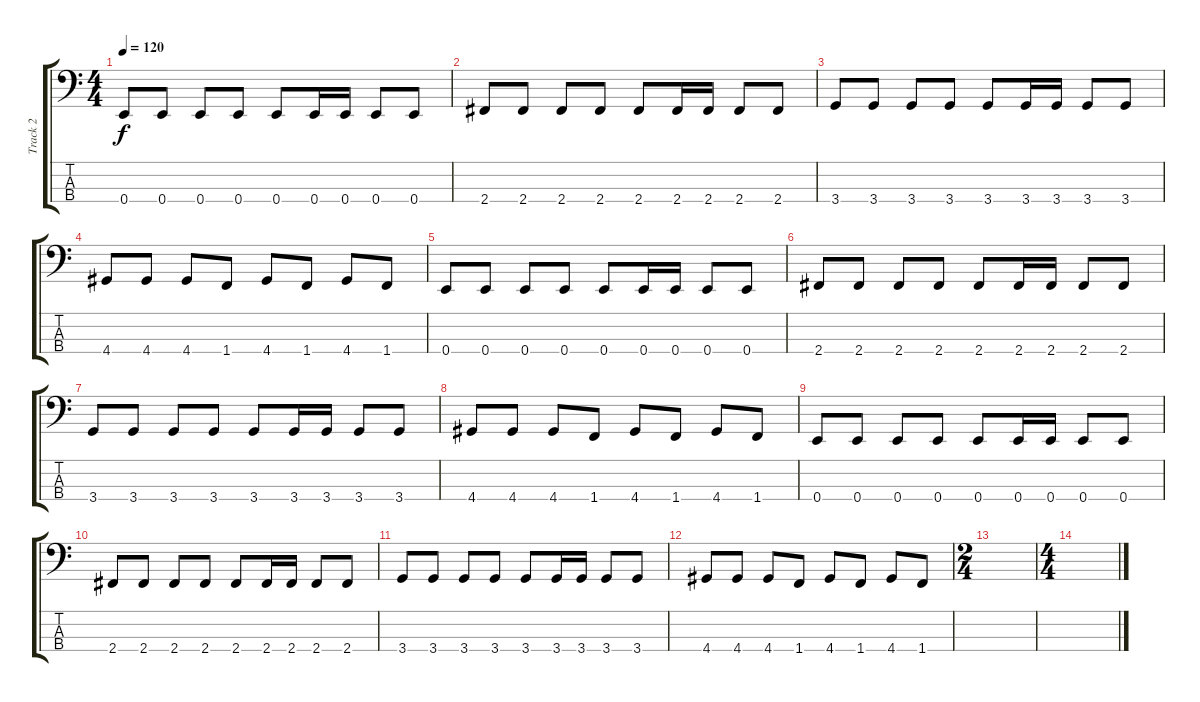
\track ("Track 2" "Track 2") {instrument electricbasspick}
\staff {score tabs}
\tuning (G2 D2 A1 E1) {hide}
\ts (4 4)
\tempo 120
\clef f4
\ks c
0.4.8{dy f} 0.4.8 0.4.8 0.4.8 0.4.8 0.4.16 0.4.16 0.4.8 0.4.8 |
2.4.8 2.4.8 2.4.8 2.4.8 2.4.8 2.4.16 2.4.16 2.4.8 2.4.8 |
3.4.8 3.4.8 3.4.8 3.4.8 3.4.8 3.4.16 3.4.16 3.4.8 3.4.8 |
4.4.8 4.4.8 4.4.8 1.4.8 4.4.8 1.4.8 4.4.8 1.4.8 |
0.4.8 0.4.8 0.4.8 0.4.8 0.4.8 0.4.16 0.4.16 0.4.8 0.4.8 |
2.4.8 2.4.8 2.4.8 2.4.8 2.4.8 2.4.16 2.4.16 2.4.8 2.4.8 |
3.4.8 3.4.8 3.4.8 3.4.8 3.4.8 3.4.16 3.4.16 3.4.8 3.4.8 |
4.4.8 4.4.8 4.4.8 1.4.8 4.4.8 1.4.8 4.4.8 1.4.8 |
0.4.8 0.4.8 0.4.8 0.4.8 0.4.8 0.4.16 0.4.16 0.4.8 0.4.8 |
2.4.8 2.4.8 2.4.8 2.4.8 2.4.8 2.4.16 2.4.16 2.4.8 2.4.8 |
3.4.8 3.4.8 3.4.8 3.4.8 3.4.8 3.4.16 3.4.16 3.4.8 3.4.8 |
4.4.8 4.4.8 4.4.8 1.4.8 4.4.8 1.4.8 4.4.8 1.4.8 |
\ts (2 4)
|
\ts (4 4)
